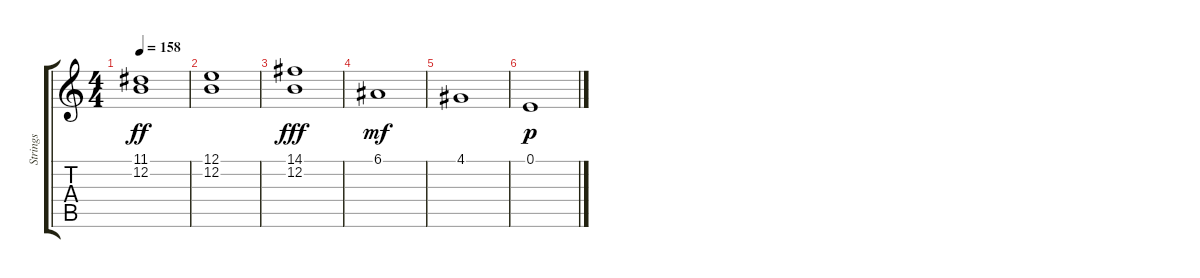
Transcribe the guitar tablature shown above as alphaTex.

\track ("Strings" "Strings") {instrument stringensemble1}
\staff {score tabs}
\tuning (E4 B3 G3 D3 A2 E2) {hide}
\ts (4 4)
\tempo 158
\clef g2
\ks c
(11.1 12.2).1{dy ff} |
(12.1 12.2).1 |
(14.1 12.2).1{dy fff} |
6.1.1{dy mf} |
4.1.1 |
0.1.1{dy p}
